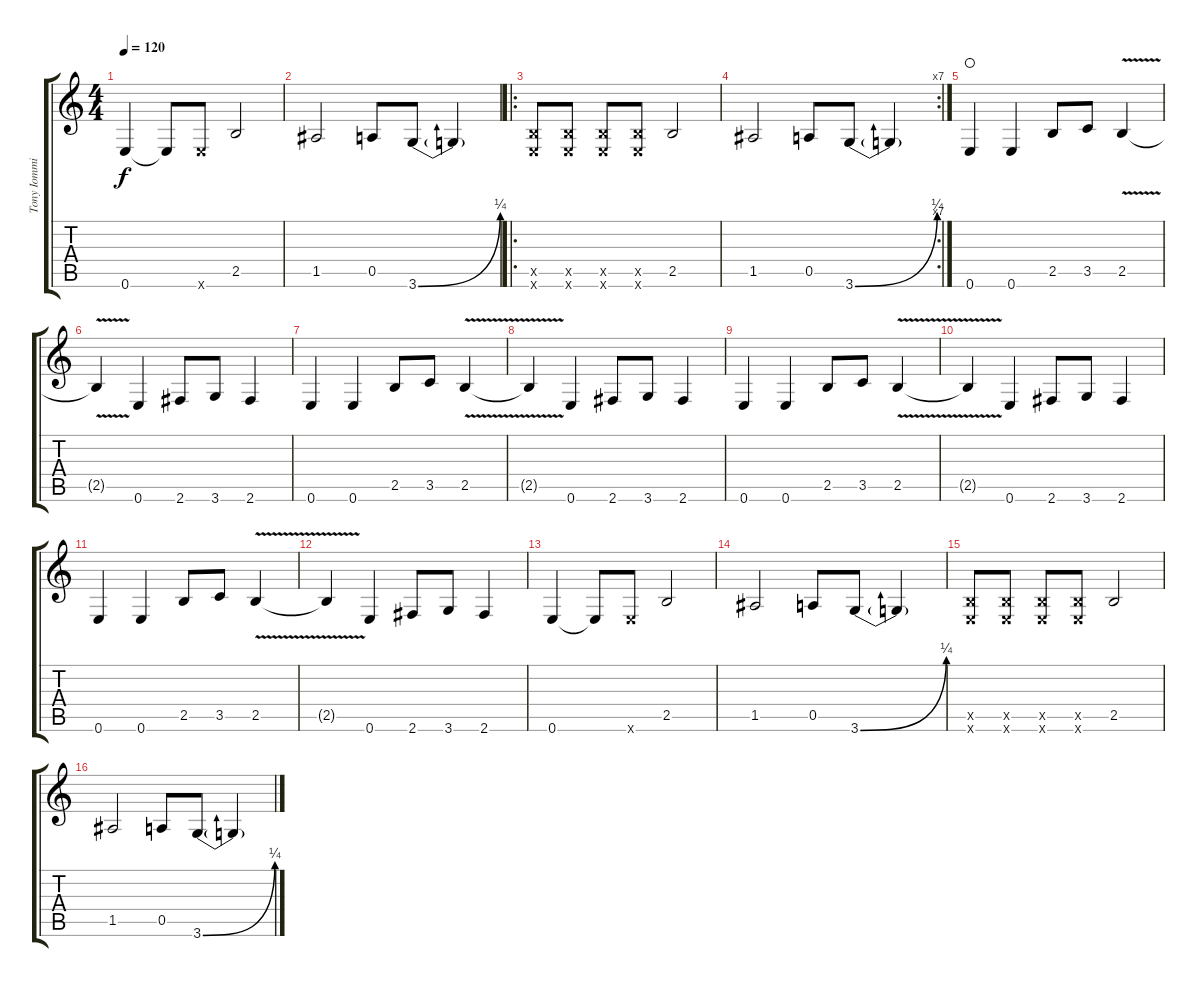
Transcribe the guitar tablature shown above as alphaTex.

\track ("Tony Iommi (Right)" "Tony Iommi") {instrument overdrivenguitar}
\staff {score tabs}
\tuning (E4 B3 G3 D3 A2 E2) {hide}
\ts (4 4)
\tempo 120
\clef g2
\ks c
0.6.4{dy f} 0.6{t}.8 0.6{x}.8 2.5.2 |
1.5.2 0.5.8 3.6{be (bend 0 0 60 1)}.8 3.6{t}.4 |
\ro
(2.5{x} 0.6{x}).8 (2.5{x} 0.6{x}).8 (2.5{x} 0.6{x}).8 (2.5{x} 0.6{x}).8 2.5.2 |
\rc 7
1.5.2 0.5.8 3.6{be (bend 0 0 60 1)}.8 3.6{t}.4 |
0.6.4{waho} 0.6.4 2.5.8 3.5.8 2.5{v}.4 |
2.5{t}.4 0.6.4 2.6.8 3.6.8 2.6.4 |
0.6.4 0.6.4 2.5.8 3.5.8 2.5{v}.4 |
2.5{t}.4 0.6.4 2.6.8 3.6.8 2.6.4 |
0.6.4 0.6.4 2.5.8 3.5.8 2.5{v}.4 |
2.5{t}.4 0.6.4 2.6.8 3.6.8 2.6.4 |
0.6.4 0.6.4 2.5.8 3.5.8 2.5{v}.4 |
2.5{t}.4 0.6.4 2.6.8 3.6.8 2.6.4 |
0.6.4 0.6{t}.8 0.6{x}.8 2.5.2 |
1.5.2{volume 11} 0.5.8 3.6{be (bend 0 0 60 1)}.8 3.6{t}.4 |
(2.5{x} 0.6{x}).8{volume 10} (2.5{x} 0.6{x}).8 (2.5{x} 0.6{x}).8 (2.5{x} 0.6{x}).8 2.5.2 |
1.5.2{volume 9} 0.5.8 3.6{be (bend 0 0 60 1)}.8 3.6{t}.4
